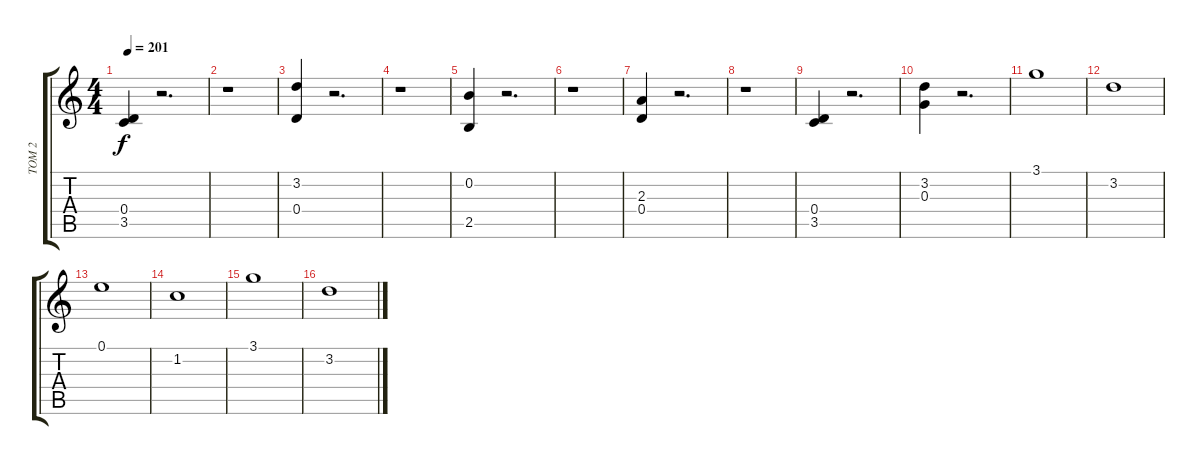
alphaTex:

\track ("TOM 2" "TOM 2") {instrument overdrivenguitar}
\staff {score tabs}
\tuning (E4 B3 G3 D3 A2 E2) {hide}
\ts (4 4)
\tempo 201
\clef g2
\ks c
(0.4 3.5).4{dy f} r.2{d} |
r.1 |
(3.2 0.4).4 r.2{d} |
r.1 |
(0.2 2.5).4 r.2{d} |
r.1 |
(2.3 0.4).4 r.2{d} |
r.1 |
(0.4 3.5).4 r.2{d} |
(3.2 0.3).4 r.2{d} |
3.1.1 |
3.2.1 |
0.1.1 |
1.2.1 |
3.1.1 |
3.2.1
